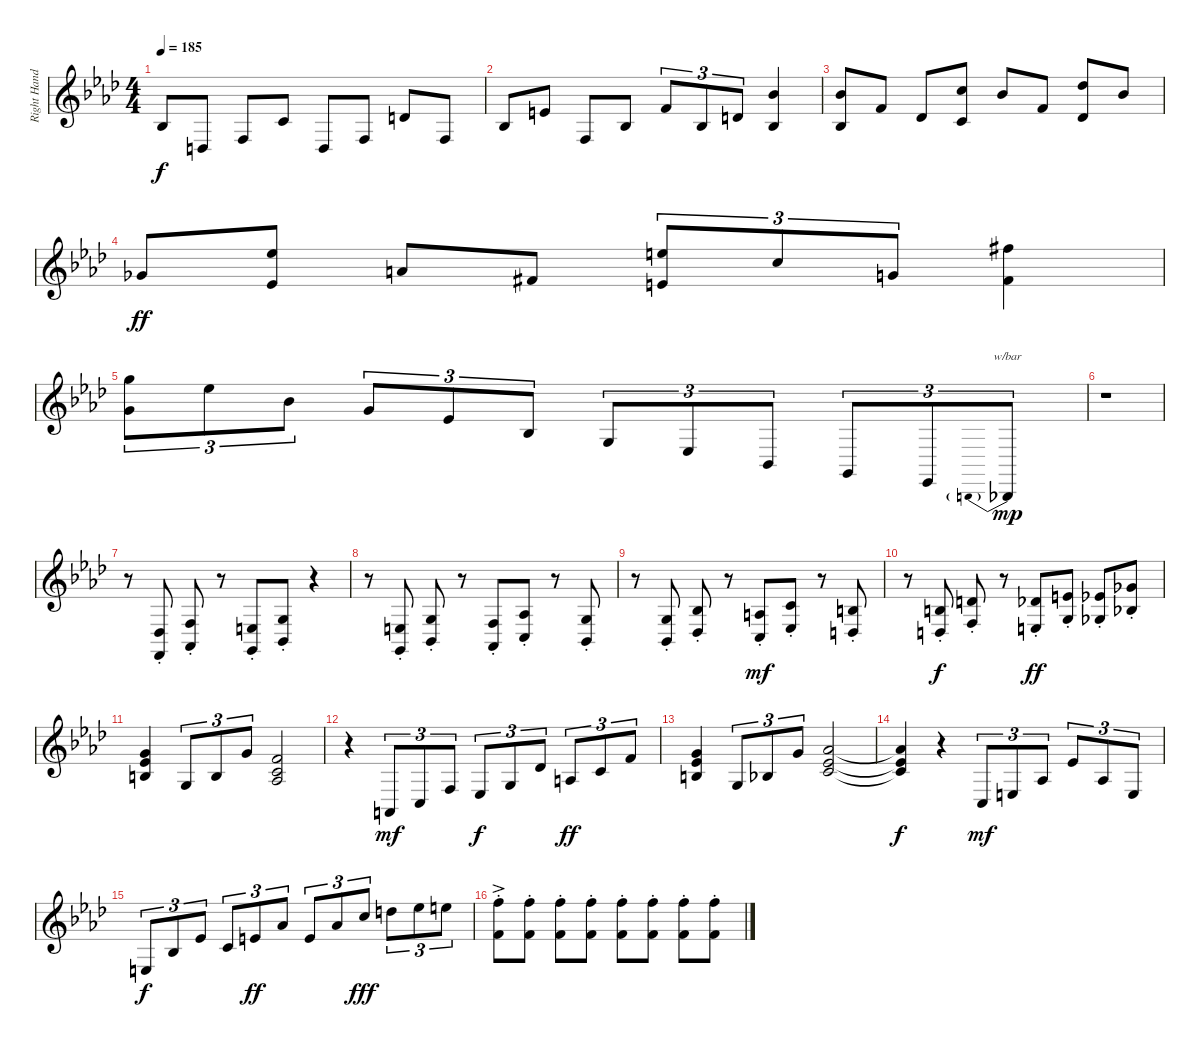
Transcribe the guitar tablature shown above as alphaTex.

\track ("Right Hand" "Right Hand") {instrument acousticgrandpiano}
\staff {score}
\tuning (E4 B3 G3 D3 A2 E2 B1) {hide}
\ts (4 4)
\tempo 185
\clef g2
\ks ab
3.3.8{dy f} 0.4.8 3.4.8 1.2.8 0.4.8 3.4.8 3.2.8 3.4.8 |
3.3.8 0.1.8 3.4.8 3.3.8 1.1.8{tu (3 2)} 3.3.8{tu (3 2)} 3.2.8{tu (3 2)} (6.1 3.3).4 |
(6.1 3.3).8 1.1.8 2.2.8 (8.1 1.2).8 6.1.8 1.1.8 (9.1 2.2).8 6.1.8 |
2.1.8{dy ff} (11.1 4.2).8 5.1.8 2.1{acc #}.8 (0.1 17.2).8{tu (3 2)} 8.1.8{tu (3 2)} 3.1.8{tu (3 2)} (2.1{acc #} 19.2{acc #}).4 |
(15.1 8.2).8{tu (3 2)} 11.1.8{tu (3 2)} 6.1.8{tu (3 2)} 3.1.8{tu (3 2)} 4.2.8{tu (3 2)} 3.3.8{tu (3 2)} 0.3.8{tu (3 2)} 1.4.8{tu (3 2)} 1.5.8{tu (3 2)} 3.6.8{tu (3 2)} 4.7.8{tu (3 2)} 0.7.8{tu (3 2) tbe (predive default 0 -2 60 -2) dy mp} |
r.1 |
r.8 (4.5{st} 1.6{st}).8 (3.4{st} 4.6{st}).8 r.8 (2.4{st} 3.6{st}).8 (0.3{st} 1.5{st}).8 r.4 |
r.8 (2.4{st} 3.6{st}).8 (0.3{st} 1.5{st}).8 r.8 (3.4{st} 4.6{st}).8 (1.3{st} 3.5{st}).8 r.8 (0.3{st} 1.5{st}).8 |
r.8 (0.3{st} 1.5{st}).8 (3.3{st} 4.5{st}).8 r.8 (2.3{st} 3.5{st}).8{dy mf} (1.2{st} 1.4{st}).8 r.8 (0.2{st} 0.4{st}).8 |
r.8 (0.2{st} 0.4{st}).8{dy f} (3.2{st} 3.4{st}).8 r.8 (2.2{st} 2.4{st}).8{dy ff} (0.1{st} 0.3{st}).8 (4.2{st} 4.4{st}).8 (2.1{st} 3.3{st}).8 |
(3.1 4.2 4.3).4 0.3.8{tu (3 2)} 0.2.8{tu (3 2)} 3.1.8{tu (3 2)} (1.1 1.2 1.3).2 |
r.4 0.5.8{tu (3 2) dy mf} 3.5.8{tu (3 2)} 3.4.8{tu (3 2)} 1.4.8{tu (3 2) dy f} 0.3.8{tu (3 2)} 2.2.8{tu (3 2)} 2.3.8{tu (3 2) dy ff} 1.2.8{tu (3 2)} 1.1.8{tu (3 2)} |
(3.1 4.2 4.3).4 0.3.8{tu (3 2)} 3.3.8{tu (3 2)} 3.1.8{tu (3 2)} (4.1 4.2 5.3).2 |
(4.1{t} 4.2{t} 5.3{t}).4{dy f} r.4 3.5.8{tu (3 2) dy mf} 2.4.8{tu (3 2)} 1.3.8{tu (3 2)} 4.2.8{tu (3 2)} 1.3.8{tu (3 2)} 2.4.8{tu (3 2)} |
2.4.8{tu (3 2) dy f} 3.3.8{tu (3 2)} 4.2.8{tu (3 2)} 1.2.8{tu (3 2)} 0.1.8{tu (3 2) dy ff} 4.1.8{tu (3 2)} 5.2.8{tu (3 2)} 4.1.8{tu (3 2)} 8.1.8{tu (3 2) dy fff} 10.1.8{tu (3 2)} 11.1.8{tu (3 2)} 12.1.8{tu (3 2)} |
(13.1{ac st} 6.2{ac st}).8 (13.1{st} 6.2{st}).8 (13.1{st} 6.2{st}).8 (13.1{st} 6.2{st}).8 (13.1{st} 6.2{st}).8 (13.1{st} 6.2{st}).8 (13.1{st} 6.2{st}).8 (13.1{st} 6.2{st}).8
